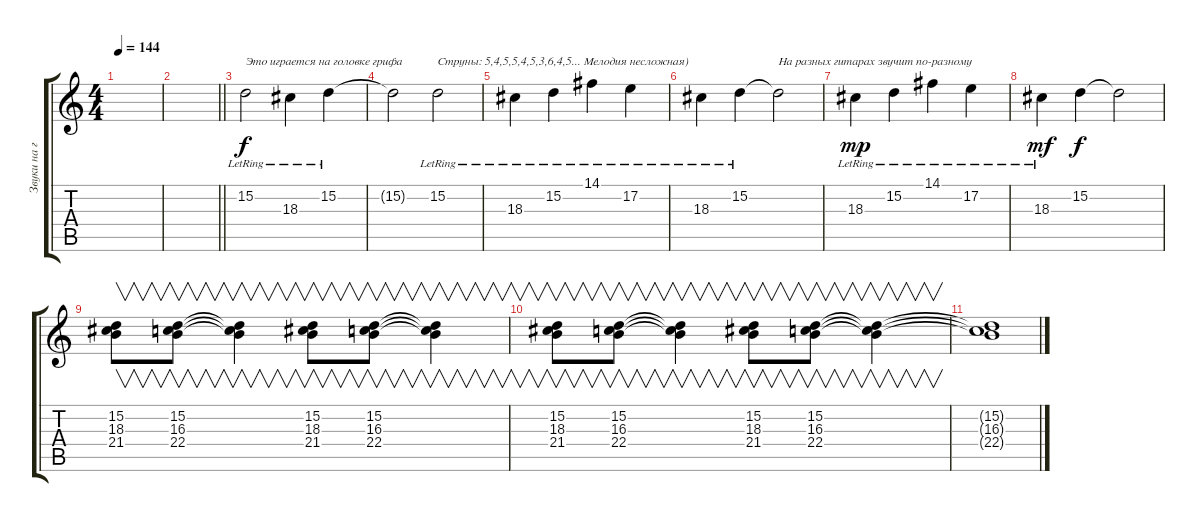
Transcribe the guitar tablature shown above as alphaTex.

\track ("Звуки на головке грифа =)" "Звуки на г") {instrument vibraphone}
\staff {score tabs}
\tuning (E4 B3 G3 D3 A2 E2) {hide}
\ts (4 4)
\tempo 144
\clef g2
\ks c
|
\barLineRight lightlight
|
15.2{lr}.2{txt "Это играется на головке грифа"} 18.3{lr}.4 15.2{lr}.4 |
15.2{t}.2 15.2{lr}.2{txt "Струны: 5,4,5,5,4,5,3,6,4,5... Мелодия несложная)"} |
18.3{lr}.4 15.2{lr}.4 14.1{lr}.4 17.2{lr}.4 |
18.3{lr}.4 15.2{lr}.4 15.2{t}.2{txt "На разных гитарах звучит по-разному" dy f} |
18.3{lr}.4{dy mp volume 3} 15.2{lr}.4 14.1{lr}.4 17.2{lr}.4 |
18.3{lr}.4{dy mf} 15.2.4{dy f} 15.2{t}.2 |
(15.2 18.3 21.4).8{v volume 1} (15.2 16.3 22.4).8{v} (15.2{t} 16.3{t} 22.4{t}).4{v} (15.2 18.3 21.4).8{v} (15.2 16.3 22.4).8{v} (15.2{t} 16.3{t} 22.4{t}).4{v} |
(15.2 18.3 21.4).8{v} (15.2 16.3 22.4).8{v} (15.2{t} 16.3{t} 22.4{t}).4{v} (15.2 18.3 21.4).8{v} (15.2 16.3 22.4).8{v} (15.2{t} 16.3{t} 22.4{t}).4{v} |
(15.2{t} 16.3{t} 22.4{t}).1
